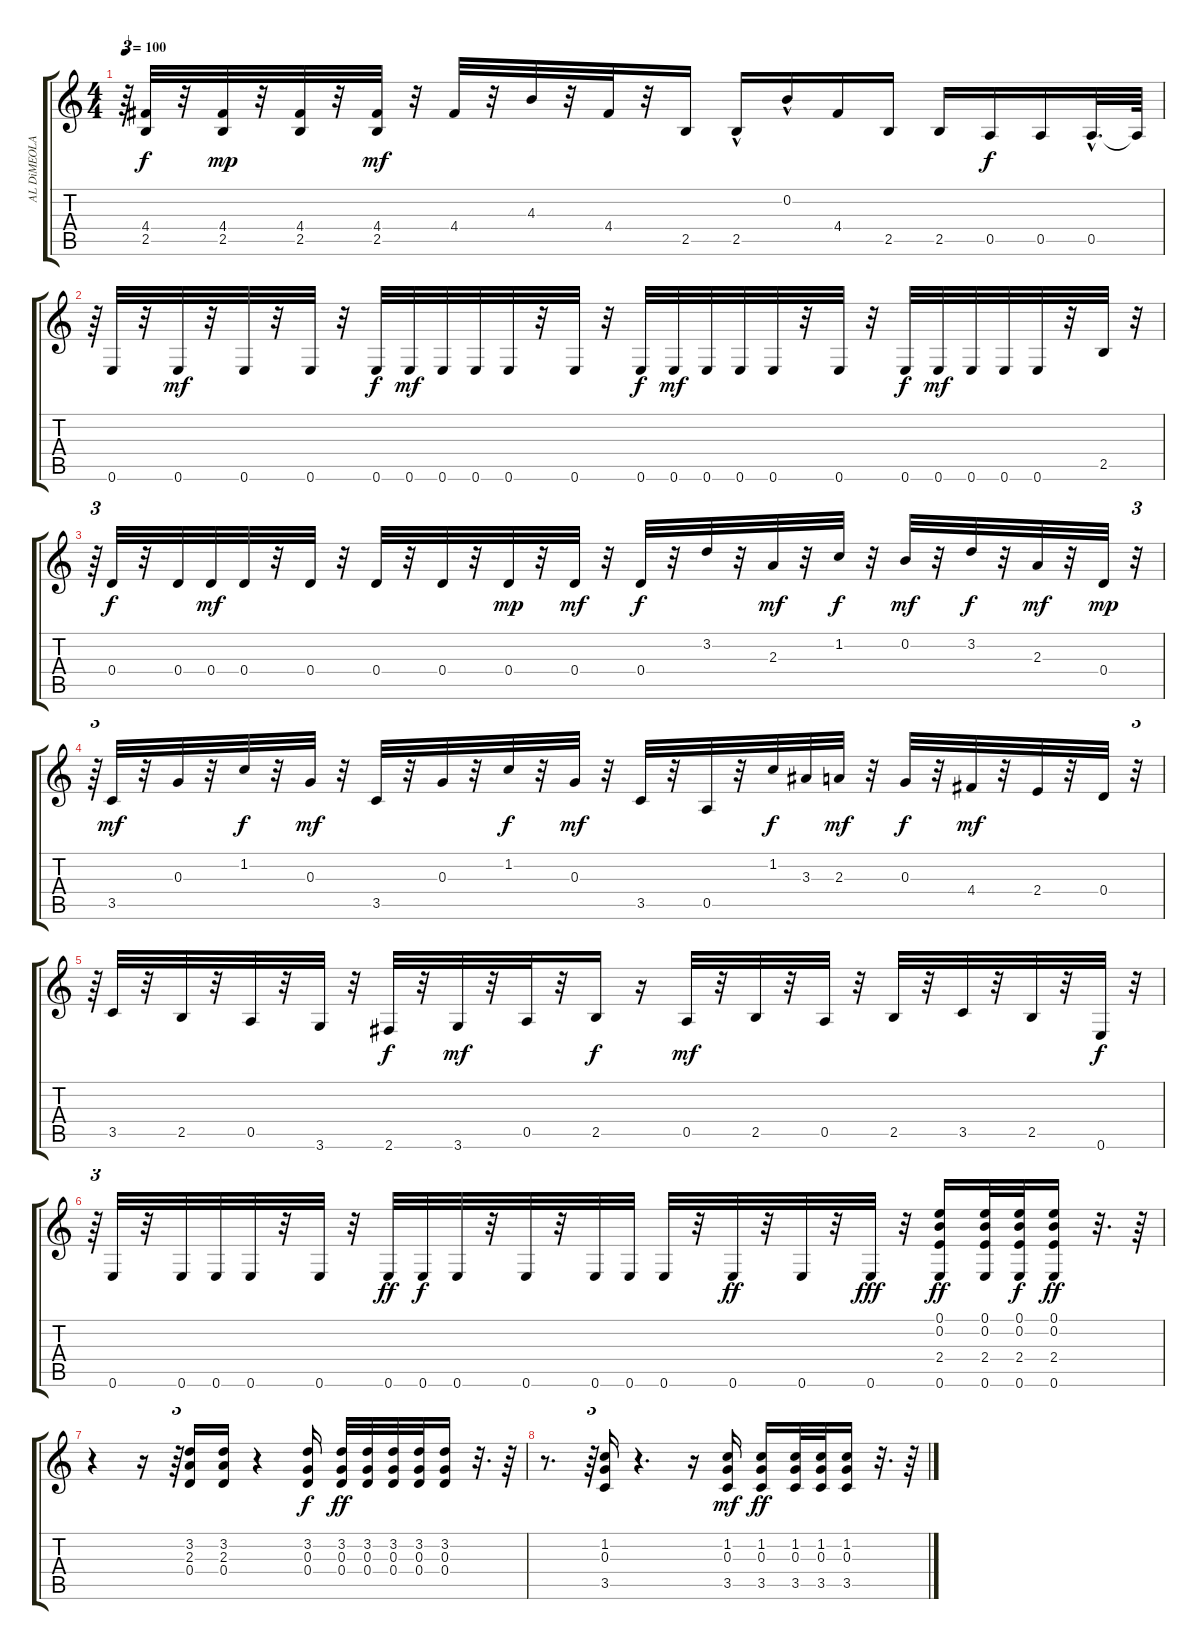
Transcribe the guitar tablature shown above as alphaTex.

\track ("AL DiMEOLA" "AL DiMEOLA") {instrument acousticguitarsteel}
\staff {score tabs}
\tuning (E4 B3 G3 D3 A2 E2) {hide}
\ts (4 4)
\tempo 100
\clef g2
\ks c
r.64{tu (3 2) dy mf} (4.4 2.5).32{dy f} r.32 (4.4 2.5).32{dy mp} r.32 (4.4 2.5).32 r.32 (4.4 2.5).32{dy mf} r.32 4.4.32 r.32 4.3.32 r.32 4.4.32 r.32 2.5.16 2.5{hac}.16 0.2{hac}.16 4.4.16 2.5.16 2.5.16 0.5.16{dy f} 0.5.16 0.5{hac}.32{d} 0.5{t}.64 |
r.64{tu (3 2)} 0.6.32 r.32 0.6.32{dy mf} r.32 0.6.32 r.32 0.6.32 r.32 0.6.32{dy f} 0.6.32{dy mf} 0.6.32 0.6.32 0.6.32 r.32 0.6.32 r.32 0.6.32{dy f} 0.6.32{dy mf} 0.6.32 0.6.32 0.6.32 r.32 0.6.32 r.32 0.6.32{dy f} 0.6.32{dy mf} 0.6.32 0.6.32 0.6.32 r.32 2.5.32 r.32{tu (3 2)} |
r.64{tu (3 2)} 0.4.32{dy f} r.32 0.4.32 0.4.32{dy mf} 0.4.32 r.32 0.4.32 r.32 0.4.32 r.32 0.4.32 r.32 0.4.32{dy mp} r.32 0.4.32{dy mf} r.32 0.4.32{dy f} r.32 3.2.32 r.32 2.3.32{dy mf} r.32 1.2.32{dy f} r.32 0.2.32{dy mf} r.32 3.2.32{dy f} r.32 2.3.32{dy mf} r.32 0.4.32{dy mp} r.32{tu (3 2)} |
r.64{tu (3 2)} 3.5.32{dy mf} r.32 0.3.32 r.32 1.2.32{dy f} r.32 0.3.32{dy mf} r.32 3.5.32 r.32 0.3.32 r.32 1.2.32{dy f} r.32 0.3.32{dy mf} r.32 3.5.32 r.32 0.5.32 r.32 1.2.32{dy f} 3.3.32 2.3.32{dy mf} r.32 0.3.32{dy f} r.32 4.4.32{dy mf} r.32 2.4.32 r.32 0.4.32 r.32{tu (3 2)} |
r.64{tu (3 2)} 3.5.32 r.32 2.5.32 r.32 0.5.32 r.32 3.6.32 r.32 2.6.32{dy f} r.32 3.6.32{dy mf} r.32 0.5.32 r.32 2.5.16{dy f} r.16 0.5.32{dy mf} r.32 2.5.32 r.32 0.5.32 r.32 2.5.32 r.32 3.5.32 r.32 2.5.32 r.32 0.6.32{dy f} r.32{tu (3 2)} |
r.64{tu (3 2)} 0.6.32 r.32 0.6.32 0.6.32 0.6.32 r.32 0.6.32 r.32 0.6.32{dy ff} 0.6.32{dy f} 0.6.32 r.32 0.6.32 r.32 0.6.32 0.6.32 0.6.32 r.32 0.6.32{dy ff} r.32 0.6.32 r.32 0.6.32{dy fff} r.32 (0.1 0.2 2.4 0.6).16{dy ff} (0.1 0.2 2.4 0.6).32 (0.1 0.2 2.4 0.6).32{dy f} (0.1 0.2 2.4 0.6).16{dy ff} r.32{d} r.64 |
r.4 r.16 r.64{tu (3 2)} (3.2 2.3 0.4).16 (3.2 2.3 0.4).16 r.4 (3.2 0.3 0.4).16{dy f} (3.2 0.3 0.4).32{dy ff} (3.2 0.3 0.4).32 (3.2 0.3 0.4).32 (3.2 0.3 0.4).32 (3.2 0.3 0.4).16 r.32{d} r.64 |
r.8{d} r.64{tu (3 2)} (1.2 0.3 3.5).16 r.4{d} r.16 (1.2 0.3 3.5).16{dy mf} (1.2 0.3 3.5).16{dy ff} (1.2 0.3 3.5).32 (1.2 0.3 3.5).32 (1.2 0.3 3.5).16 r.32{d} r.64
